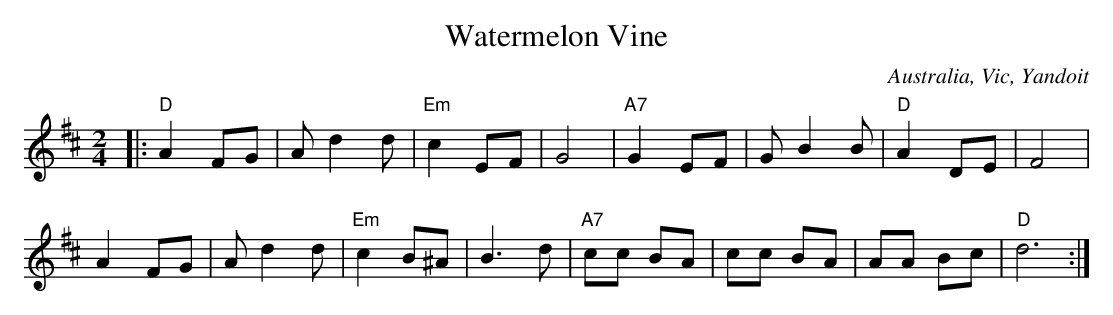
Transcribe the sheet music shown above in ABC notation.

X:1
T:Watermelon Vine
O:Australia, Vic, Yandoit
M:2/4
L:1/4
K:D
|:"D"AF/G/|A/dd/|"Em"cE/F/|G2|"A7"GE/F/|G/BB/|"D"AD/E/|F2|
AF/G/|A/dd/|"Em"cB/^A/|B>d|"A7"c/c/ B/A/|c/c/ B/A/|A/A/ B/c/|"D"d3:|
